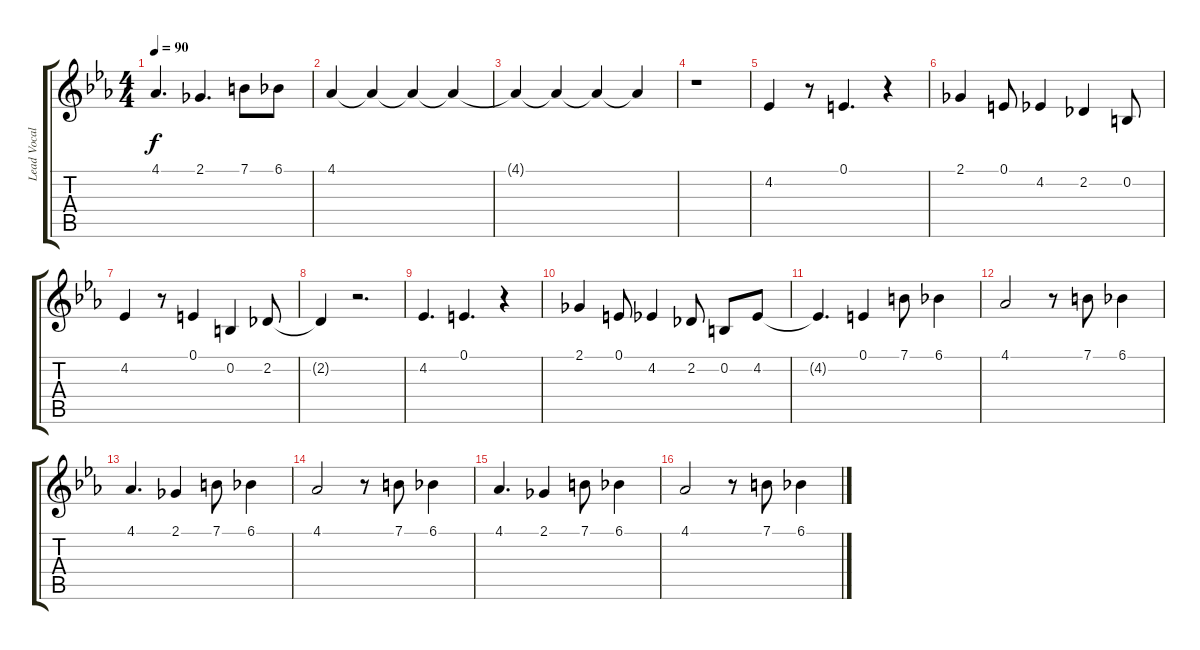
\track ("Lead Vocals" "Lead Vocal") {instrument violin}
\staff {score tabs}
\tuning (E4 B3 G3 D3 A2 E2) {hide}
\ts (4 4)
\tempo 90
\clef g2
\ks cminor
4.1.4{d dy f} 2.1.4{d} 7.1.8 6.1.8 |
4.1.4{volume 4} 4.1{t}.4 4.1{t}.4 4.1{t}.4 |
4.1{t}.4 4.1{t}.4 4.1{t}.4 4.1{t}.4 |
r.1 |
4.2.4{volume 16} r.8 0.1.4{d} r.4 |
2.1.4 0.1.8 4.2.4 2.2.4 0.2.8 |
4.2.4 r.8 0.1.4 0.2.4 2.2.8 |
2.2{t}.4 r.2{d} |
4.2.4{d} 0.1.4{d} r.4 |
2.1.4 0.1.8 4.2.4 2.2.8 0.2.8 4.2.8 |
4.2{t}.4{d} 0.1.4 7.1.8 6.1.4 |
4.1.2 r.8 7.1.8 6.1.4 |
4.1.4{d} 2.1.4 7.1.8 6.1.4 |
4.1.2 r.8 7.1.8 6.1.4 |
4.1.4{d} 2.1.4 7.1.8 6.1.4 |
4.1.2 r.8 7.1.8 6.1.4
